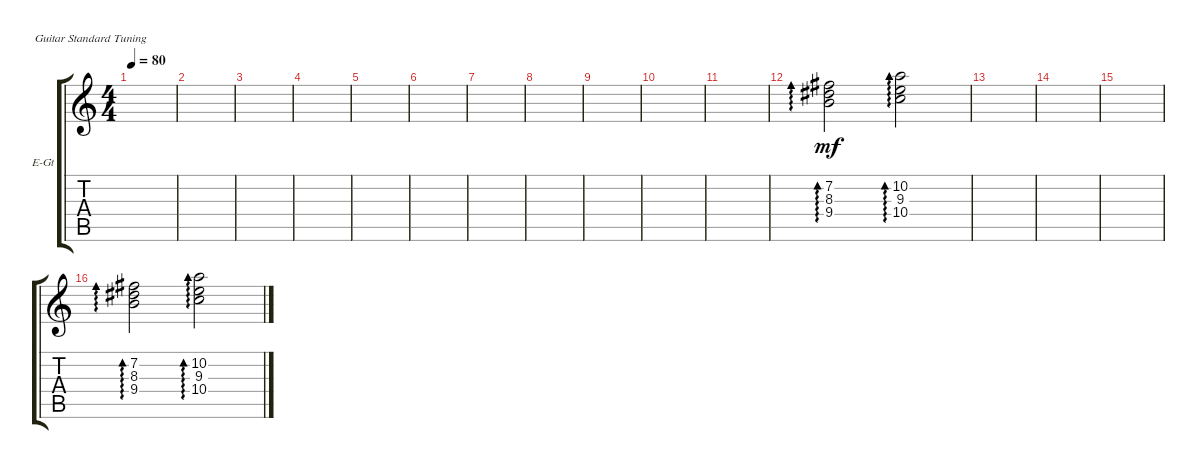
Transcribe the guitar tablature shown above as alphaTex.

\defaultSystemsLayout 4
\bracketExtendMode groupsimilarinstruments
\firstSystemTrackNameOrientation horizontal
\otherSystemsTrackNameOrientation horizontal
\track ("Electric Guitar" "E-Gt") {instrument electricguitarclean}
\staff {score tabs}
\tuning (E4 B3 G3 D3 A2 E2)
\ts (4 4)
\tempo 80
\clef g2
\ks c
|
|
|
|
|
|
|
|
|
|
|
(9.4 8.3 7.2).2{ad 120 dy mf} (10.4 9.3 10.2).2{ad 0} |
|
|
|
(9.4 8.3 7.2).2{ad 120} (10.4 9.3 10.2).2{ad 0}
